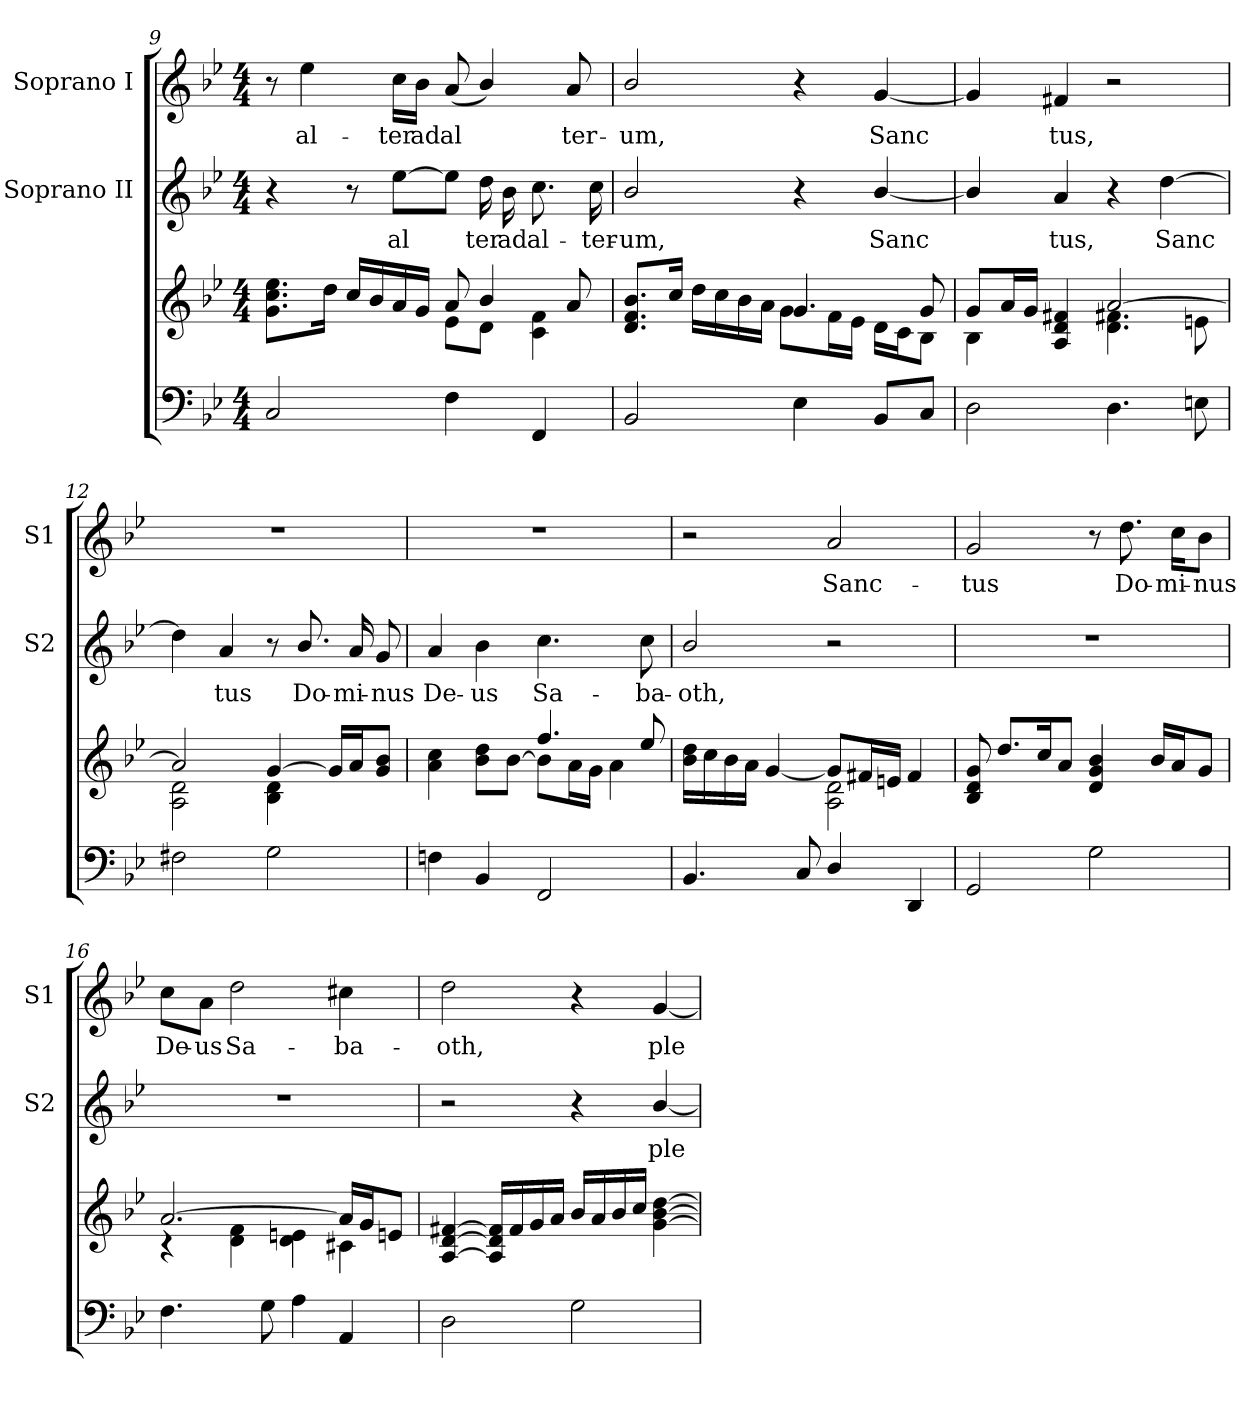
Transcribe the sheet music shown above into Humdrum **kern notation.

**kern	**kern	**kern	**text	**kern	**text
*part4	*part3	*part2	*part2	*part1	*part1
*staff4	*staff3	*staff2	*staff2	*staff1	*staff1
*	*	*I"Soprano II	*	*I"Soprano I	*
*	*	*I'S2	*	*I'S1	*
!!LO:LB:g=z
*clefF4	*clefG2	*clefG2	*	*clefG2	*
*k[b-e-]	*k[b-e-]	*k[b-e-]	*	*k[b-e-]	*
*B-:	*B-:	*B-:	*	*B-:	*
*M4/4	*M4/4	*M4/4	*	*M4/4	*
=9	=9	=9	=9	=9	=9
*	*^	*	*	*	*
2C/	4ryy	8.g\ 8.cc\ 8.ee-\L	4r	.	8r	.
!	!	!	!	!	!	!LO:LY:b
.	.	.	.	.	4ee-\	al-
.	.	16dd\Jk	.	.	.	.
.	16cc/LL	4ryy	8r	.	.	.
.	16b-/	.	.	.	.	.
!	!	!	!	!LO:LY:b	!	!LO:LY:b
.	16a/	.	[8ee-\L	al­	16cc\LL	-ter
!	!	!	!	!	!	!LO:LY:b
.	16g/JJ	.	.	.	16b-\JJ	ad
!	!	!	!	!	!	!LO:LY:b
4F\	8a/	8e-\L	8ee-\J]	.	(<8a/	al­
!	!	!	!	!LO:LY:b	!	!
.	4b-/	8d\J	16dd\	ter	4b-/)	.
!	!	!	!	!LO:LY:b	!	!
.	.	.	16b-\	ad	.	.
!	!	!	!	!LO:LY:b	!	!
4FF/	.	4c\ 4f\	8.cc\	al-	.	.
!	!	!	!	!	!	!LO:LY:b
.	8a/	.	.	.	8a/	ter-
!	!	!	!	!LO:LY:b	!	!
.	.	.	16cc\	-ter-	.	.
=10	=10	=10	=10	=10	=10	=10
!	!	!	!	!LO:LY:b	!	!LO:LY:b
2BB-/	8.d/ 8.f/ 8.b-/L	4ryy	2b-/	-um,	2b-/	-um,
.	16cc/Jk	.	.	.	.	.
.	4ryy	16dd\LL	.	.	.	.
.	.	16cc\	.	.	.	.
.	.	16b-\	.	.	.	.
.	.	16a\JJ	.	.	.	.
4E-\	4.g/	8g\L	4r	.	4r	.
.	.	16f\L	.	.	.	.
.	.	16e-\JJ	.	.	.	.
!	!	!	!	!LO:LY:b	!	!LO:LY:b
8BB-/L	.	16d\LL	[4b-/	Sanc­	[4g/	Sanc­
.	.	16c\J	.	.	.	.
8C/J	8g/	8B-\J	.	.	.	.
=11	=11	=11	=11	=11	=11	=11
2D\	8g/L	4B-\	4b-/]	.	4g/]	.
.	16a/L	.	.	.	.	.
.	16g/JJ	.	.	.	.	.
!	!	!	!	!LO:LY:b	!	!LO:LY:b
.	4A/ 4d/ 4f#X/	4ryy	4a/	tus,	4f#X/	tus,
4.D\	[>2a/	4.d\ 4.f#X\	4r	.	2r	.
!	!	!	!	!LO:LY:b	!	!
.	.	.	[4dd\	Sanc­	.	.
8En\	.	8en\	.	.	.	.
=12	=12	=12	=12	=12	=12	=12
2F#X\	2a/]	2A\ 2d\	4dd\]	.	1r	.
!	!	!	!	!LO:LY:b	!	!
.	.	.	4a/	tus	.	.
2G\	[>4g/	4B-\ 4d\	8r	.	.	.
!	!	!	!	!LO:LY:b	!	!
.	.	.	8.b-/	Do-	.	.
.	16g/LL]	4ryy	.	.	.	.
!	!	!	!	!LO:LY:b	!	!
.	16a/J	.	16a/	-mi-	.	.
!	!	!	!	!LO:LY:b	!	!
.	8g/ 8b-/J	.	8g/	-nus	.	.
!!LO:PB:g=z
=13	=13	=13	=13	=13	=13	=13
!	!	!	!	!LO:LY:b	!	!
4Fn\	2ryy	4a\ 4cc\	4a/	De-	1r	.
!	!	!	!	!LO:LY:b	!	!
4BB-/	.	8b-\ 8dd\L	4b-\	-us	.	.
.	.	[<8b-\J	.	.	.	.
!	!	!	!	!LO:LY:b	!	!
2FF/	4.ff/	8b-\L]	4.cc\	Sa-	.	.
.	.	16a\L	.	.	.	.
.	.	16g\JJ	.	.	.	.
.	.	4a\	.	.	.	.
!	!	!	!	!LO:LY:b	!	!
.	8ee-/	.	8cc\	-ba-	.	.
=14	=14	=14	=14	=14	=14	=14
!	!	!	!	!LO:LY:b	!	!
4.BB-/	4ryy	16b-\ 16dd\LL	2b-/	-oth,	2r	.
.	.	16cc\	.	.	.	.
.	.	16b-\	.	.	.	.
.	.	16a\JJ	.	.	.	.
.	[>4g/	4ryy	.	.	.	.
8C/	.	.	.	.	.	.
!	!	!	!	!	!	!LO:LY:b
4D/	8g/L]	2A\ 2d\	2r	.	2a/	Sanc-
.	16f#X/L	.	.	.	.	.
.	16en/JJ	.	.	.	.	.
4DD/	4f#/	.	.	.	.	.
=15	=15	=15	=15	=15	=15	=15
!	!	!	!	!	!	!LO:LY:b
2GG/	8B-/ 8d/ 8g/	1ryy	1r	.	2g/	-tus
.	8.dd/L	.	.	.	.	.
.	16cc/k	.	.	.	.	.
.	8a/J	.	.	.	.	.
2G\	4d/ 4g/ 4b-/	.	.	.	8r	.
!	!	!	!	!	!	!LO:LY:b
.	.	.	.	.	8.dd\	Do-
.	16b-/LL	.	.	.	.	.
!	!	!	!	!	!	!LO:LY:b
.	16a/J	.	.	.	16cc\KL	-mi-
!	!	!	!	!	!	!LO:LY:b
.	8g/J	.	.	.	8b-\J	-nus
=16	=16	=16	=16	=16	=16	=16
!	!	!	!	!	!	!LO:LY:b
4.F\	[>2.a/	4rc	1r	.	8cc\L	De-
!	!	!	!	!	!	!LO:LY:b
.	.	.	.	.	8a\J	-us
!	!	!	!	!	!	!LO:LY:b
.	.	4d\ 4f\	.	.	2dd\	Sa-
8G\	.	.	.	.	.	.
4A\	.	4d\ 4en\	.	.	.	.
!	!	!	!	!	!	!LO:LY:b
4AA/	16a/LL]	4c#X\	.	.	4cc#X\	-ba-
.	16g/J	.	.	.	.	.
.	8en/J	.	.	.	.	.
=17	=17	=17	=17	=17	=17	=17
!	!	!	!	!	!	!LO:LY:b
2D\	[4A/ [4d/ [4f#X/	1ryy	2r	.	2dd\	-oth,
.	16A/] 16d/] 16f#/]LL	.	.	.	.	.
.	16f#/	.	.	.	.	.
.	16g/	.	.	.	.	.
.	16a/JJ	.	.	.	.	.
2G\	16b-/LL	.	4r	.	4r	.
.	16a/	.	.	.	.	.
.	16b-/	.	.	.	.	.
.	16cc/JJ	.	.	.	.	.
!	!	!	!	!LO:LY:b	!	!LO:LY:b
.	[4g\ [4b-\ [4dd\	.	[4b-/	ple­	[4g/	ple­
*	*v	*v	*	*	*	*
=	=	=	=	=	=
*-	*-	*-	*-	*-	*-
